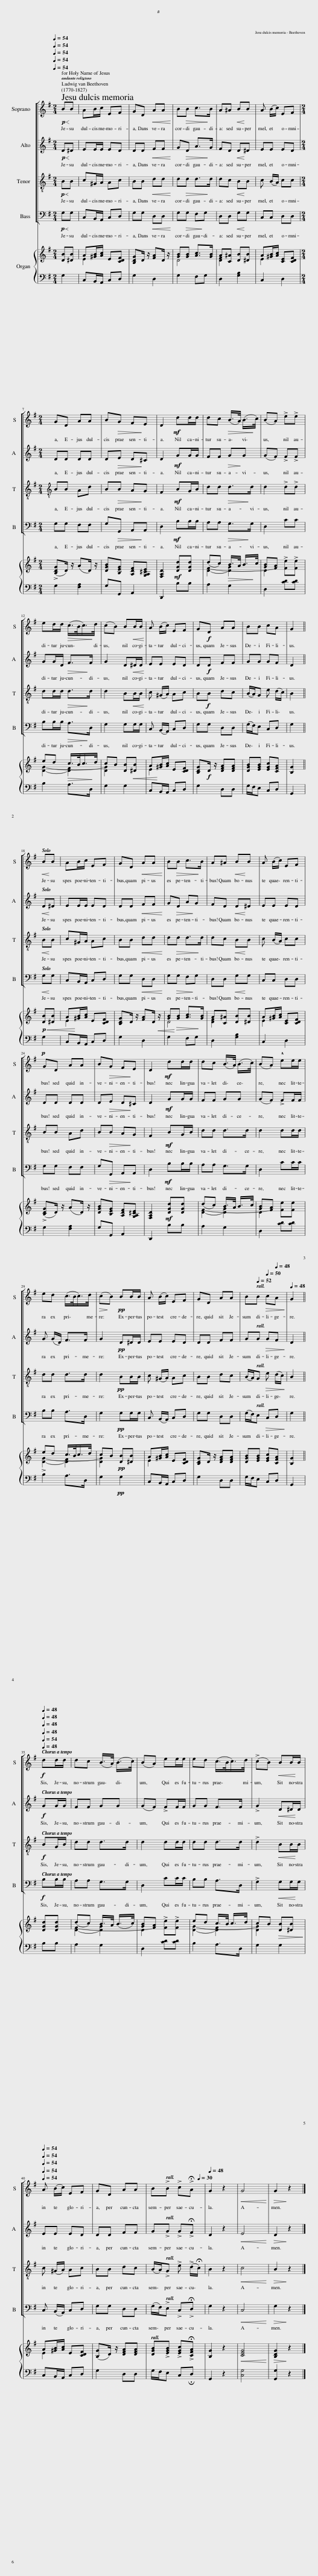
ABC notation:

X:1
%%score [ 1 2 3 4 ] { ( 5 6 ) | 7 }
L:1/8
Q:1/4=54
M:2/4
I:linebreak $
K:G
V:1 treble
V:2 treble
V:3 treble-8
V:4 bass
V:5 treble
V:6 treble
V:7 bass
V:1
!p!!<(! B!<)!B | AB/c/ EF | GD!<(! AA!<)! | B!>(!B c>!>)!B | A^A!<(! B!<)!B | %5
 A (B/c/) EF |$[M:2/4] GD AA | B!>(!G F!>)!E | D2!mf! dd/d/ | dc!>(! (B/>A/) (B/>!>)!c/) | %10
 (BA) !>!e!>!e |$ ed/d/!>(! (c/>B/c/>)!>)!d/ | (cB) B!<(!B/B/!<)! | A (B/c/) EF | G!f!D AA | %15
 BB cA | G2 ||$!<(! B!<)!B | AB/c/ EF | GD!<(! AA!<)! | %20
 B!>(!B c>!>)!B | A^A!<(! B!<)!B | A (B/c/) EF |$ GD AA | B!>(!G F!>)!E | %25
 D2!mf! dd/d/ | dc (B/>A/) (B/>c/) | (BA) !^!ee/e/ |$ ed (c/>B/c/>)d/ |!>(! (c!>)!B)!pp! BB/B/ | %30
 A (B/c/) EF | GD AA | B[Q:1/4=52]B[Q:1/4=50]!>(! c[Q:1/4=48]A!>)! |[Q:1/4=48] G2 ||$[Q:1/4=48]!f![Q:1/4=54][Q:1/4=48][Q:1/4=48][Q:1/4=48][Q:1/4=48] dd/d/ | %35
 dc (B/>A/) (B/>c/) | (BA) ee/e/ | ed (c/>B/c/>)d/ | (!>!cB)!<(! BB/!<)!B/ |$[Q:1/4=54][Q:1/4=54][Q:1/4=54][Q:1/4=54][Q:1/4=54] A (B/c/) EF | %40
 GD AA | B!>!B !>!c!>!!fermata!A[Q:1/4=30] |[Q:1/4=48] G2 z2 |!<(! G4!<)! |!>(! G2!>)! z2 |] %45
V:2
!p!!<(! D!<)!^D | EE/E/ ED | DD!<(! FF!<)! | G!>(!D A>!>)!G | FD!<(! D!<)!^D | %5
 EE ED |$[M:2/4] DD DD | D!>(!E D!>)!^C | D2!mf! GG/G/ | FF!>(! G!>)!G | %10
 (GF) !>!F!>!F |$ GG/D/!>(! F>!>)!F | G2 D!<(!^D/D/!<)! | EE ED | D!f!D FF | %15
 GG GF | D2 ||$!<(! D!<)!^D | EE/E/ ED | DD!<(! FF!<)! | %20
 G!>(!D A!>)!G | FD!<(! D!<)!^D | EE ED |$ DD DD | D!>(!E D!>)!^C | %25
 D2!mf! GG/G/ | FF GG | (GF) !>!FF/F/ |$ G (G/D/) F>F | G2!pp! D^D/D/ | %30
 EE ED | DD FF | GG!>(! GF!>)! | D2 ||$!f! GG/G/ | %35
 FF GG | (GF) !>!FF/F/ | GG F>F | !>!G2!<(! D^D/!<)!D/ |$ EE ED | %40
 DD FF | G!>!G !>!G!>!!fermata!F | D2 z2 |!<(! E4!<)! |!>(! D2!>)! z2 |] %45
V:3
!p!!<(! B!<)!B | c^G/A/ Ac | BB!<(! dd!<)! | d!>(!d d>!>)!d | dc!<(! B!<)!B | %5
 c (B/A/) cc |$[M:2/4][K:treble-8] BB Ad | B!>(!B A!>)!G | F2!mf! BG/B/ | dd!>(! d>!>)!d | %10
 d2 !>!d!>!d |$ dd/d/!>(! d>!>)!d | d2 B!<(!B/B/!<)! | c (^G/A/) Ac | B!f!B dc | %15
 (B/A/)G e (d/c/) | B2 ||$!<(! B!<)!B | c^G/A/ Ac | BB!<(! dd!<)! | %20
 d!>(!d d>!>)!d | dc!<(! B!<)!B | c (B/A/) cc |$ BB Ad | B!>(!B A!>)!G | %25
 F2!mf! BG/B/ | dd d>d | d2 dd/d/ |$ dd d>d | d2!pp! BB/B/ | %30
 c (^G/A/) Ac | BB dc | (B/A/)G!>(! e (d/c/)!>)! | B2 ||$!f! BG/B/ | %35
 dd d>d | d2 dd/d/ | dd d>d | !>!d2!<(! BB/!<)!B/ |$ c (^G/A/) Ac | %40
 BB dc | (B/A/)!>!G !>!e (!>!d/!fermata!c/) | B2 z2 |!<(! c4!<)! |!>(! B2!>)! z2 |] %45
V:4
!p!!<(! G,!<)!G, | C,B,,/A,,/ C,D, | G,G,!<(! D,D,!<)! | G,!>(!G, F,!>)!G, | D,D,!<(! G,!<)!G, | %5
 C,C, D,D, |$[M:2/4] G,G, F,F, | G,!>(!G,, A,,!>)!A,, | D,2!mf! B,B,/B,/ | A,A,!>(! G,>!>)!G, | %10
 D,2 CC |$ B,B,/B,/!>(! A,>!>)!D, | G,2 G,G,/G,/ | C, (B,,/A,,/) C,D, | G,G, D,D, | %15
 (G,/F,/)E, C,D, | G,2 ||$!<(! G,!<)!G, | C,B,,/A,,/ C,D, | G,G,!<(! D,D,!<)! | %20
 G,!>(!G, F,!>)!G, | D,D,!<(! G,!<)!G, | C,C, D,D, |$ G,G, F,F, | G,!>(!G,, A,,!>)!A,, | %25
 D,2!mf! B,B,/B,/ | A,A, G,>G, | D,2 CC/C/ |$ B,B, A,>D, | G,2!pp! G,G,/G,/ | %30
 C, (B,,/A,,/) C,D, | G,G, D,D, | (G,/F,/)E,!>(! C,D,!>)! | G,2 ||$!f! B,B,/B,/ | %35
 A,A, G,>G, | D,2 CC/C/ | B,B, A,>D, | !>!G,2!<(! G,G,/!<)!G,/ |$ C, (B,,/A,,/) C,D, | %40
 G,G, D,D, | (G,/F,/)!>!E, !>!C,!>!!fermata!D, | G,2 z2 |!<(! C,4!<)! |!>(! G,2!>)! z2 |] %45
V:5
 [DB][^DB] | A[^GB]/[Ac]/ E[CDF] | [B,DG]D/ z/ [FA]D/ z/ | [GB][GB] [Ac]>[GB] | A[C^A] [DB][^DB] | %5
 A[^GB]/[Ac]/ [CE][CDF] |$[M:2/4] (!>![B,DG]D/) z/ (AD/) z/ | [DGB][B,EG] [A,DF][G,A,^CE] | [F,A,D]2!mf! [DGd][DGd] | (dc)!>(! B/>A/ B/>!>)!c/ | %10
 [GB][FA] !>![Fe]!>![Fe] |$ ed!>(! c/>B/c/>!>)!d/ | cB [DB]!<(![^DB] | A!<)![^GB]/[Ac]/ E[CDF] | [B,DG]!f!D/ z/ [DFA][DFA] | %15
 [DGB][EGB] [EGc][CFA] | [B,G]2 ||$!p!!<(! [DB][^DB] | A!<)![^GB]/[Ac]/ E[CDF] | [B,DG]D/ z/ [FA]D/!<(! z/ | %20
 [GB]!<)!!>(![GB] [Ac]>!>)![GB] | A[C^A] [DB][^DB] | A[^GB]/[Ac]/ [CE][CDF] |$ (!>![B,DG]D/) z/ (AD/) z/ | [DGB][B,EG] [A,DF][G,A,^CE] | %25
 [F,A,D]2!mf! [DGd][DGd] | (dc) B/>A/ B/>c/ | [GB][FA] [Fe][Fe] |$ ed c/>B/c/>d/ | cB!pp! [DB][^DB] | %30
 A[^GB]/[Ac]/ E[CDF] | [B,DG]D/ z/ [DFA][DFA] | [DGB][EGB] [EGc][CFA] | [B,G]2 ||$ [DGd][DGd] | %35
 (dc) B/>A/ (B/>c/) | [GB][FA] !>![Fe]!>![Fe] | ed c/>B/ c/>d/ | cB!>(! [DB][^DB]!>)! |$ A[^GB]/[Ac]/ E[CDF] | %40
 ([B,G]D/) z/ [DFA][DFA] | [DGB]!>![EGB] !>![EGc]!>!!fermata![CFA] | [B,G]2 z2 |!<(! [CEG]4!<)! |!>(! [B,DG]2!>)! z2 |] %45
V:6
 x2 | E2 x2 | x4 | D4 | [DF]2 x2 | %5
 E2 x2 |$[M:2/4] x4 | x4 | x4 | [DF]2- [DG]2 | %10
 D2 x2 |$ [DG]2- [DF]2 | [DG]2 x2 | E2 x2 | x4 | %15
 x4 | x2 ||$ x2 | E2 x2 | x4 | %20
 D4 | [DF]2 x2 | E2 x2 |$ x4 | x4 | %25
 x4 | [DF]2- [DG]2 | D2 x2 |$ !>![DG]2- [DF]2 | [DG]2 x2 | %30
 E2 x2 | x4 | x4 | x2 ||$ x2 | %35
 [DF]2- [DG]2 | D2 x2 | [DG]2- [DF]2 | [DG]2 x2 |$ E2 x2 | %40
 x4 | x4 | x4 | x4 | x4 |] %45
V:7
 G,2 | C,B,,/A,,/ C,D, | G,2 D,2 | G,2 F,G, | D,2 [G,B,]2 | %5
 C,2 D,2 |$[M:2/4] G,2 [F,A,]2 | G,G,, A,,2 | D,,2 B,B, | A,2 G,2 | %10
 D,2 [CD][CD] |$ B,2 A,>D, | G,2 G,2 | C,B,,/A,,/ C,D, | G,2 D,D, | %15
 G,/F,/E, C,D, | G,,2 ||$!p! G,2 | C,B,,/A,,/ C,D, | G,2 D,2 | %20
 G,2 F,G, | D,2 [G,B,]2 | C,2 D,2 |$ G,2 [F,A,]2 | G,G,, A,,2 | %25
 D,,2 B,B, | A,2 G,2 | D,2 [CD][CD] |$ B,2 A,>D, | G,2!pp! G,2 | %30
 C,B,,/A,,/ C,D, | G,2 D,D, | G,/F,/E, C,D, | G,,2 ||$ B,B, | %35
 A,2 G,2 | D,2 [CD][CD] | B,2 A,>D, | G,2 G,2 |$ C,B,,/A,,/ C,D, | %40
 G,2 D,D, | G,/F,/E, C,!fermata!D, | G,,2 z2 | [C,G,]4 | [G,,G,]2 z2 |] %45
